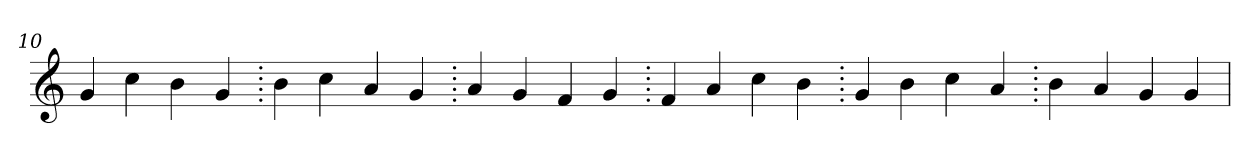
**kern
*part1
*staff1
*clefG2
=10.
4g
4cc
4b
4g
=20.
4b
4cc
4a
4g
=30.
4a
4g
4f
4g
=40.
4f
4a
4cc
4b
=50.
4g
4b
4cc
4a
=60.
4b
4a
4g
4g
=
*-
